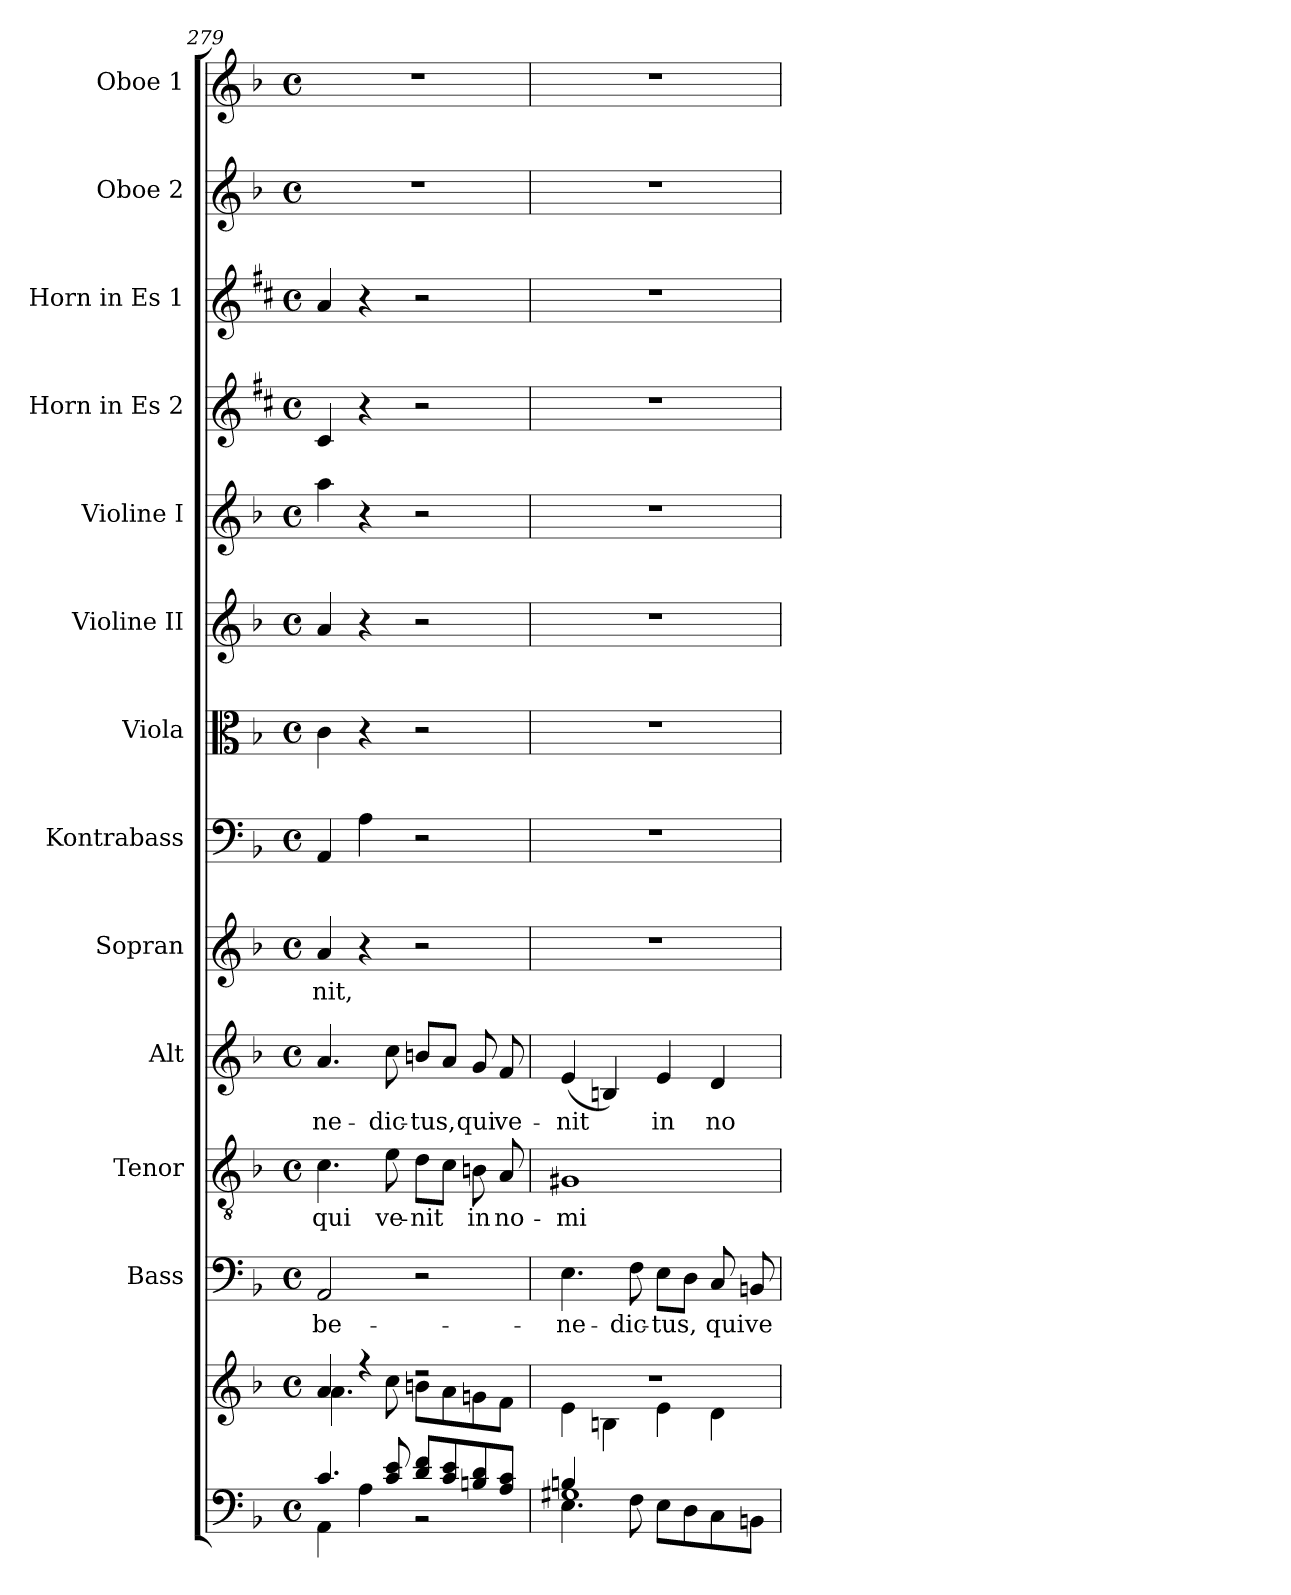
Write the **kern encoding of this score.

**kern	**kern	**kern	**text	**kern	**text	**kern	**text	**kern	**text	**kern	**kern	**kern	**kern	**kern	**kern	**kern	**kern
*part13	*part13	*part12	*part12	*part11	*part11	*part10	*part10	*part9	*part9	*part8	*part7	*part6	*part5	*part4	*part3	*part2	*part1
*staff14	*staff13	*staff12	*staff12	*staff11	*staff11	*staff10	*staff10	*staff9	*staff9	*staff8	*staff7	*staff6	*staff5	*staff4	*staff3	*staff2	*staff1
*	*	*I"Bass	*	*I"Tenor	*	*I"Alt	*	*I"Sopran	*	*I"Kontrabass	*I"Viola	*I"Violine II	*I"Violine I	*I"Horn in Es 2	*I"Horn in Es 1	*I"Oboe 2	*I"Oboe 1
*	*	*I'B.	*	*I'T.	*	*I'A.	*	*I'S.	*	*I'Kb.	*I'Vla.	*I'Vl. II	*I'Vl. I	*I'Hr. 2	*I'Hr. 1	*I'Ob. 2	*I'Ob. 1
*clefF4	*clefG2	*clefF4	*	*clefGv2	*	*clefG2	*	*clefG2	*	*clefF4	*clefC3	*clefG2	*clefG2	*clefG2	*clefG2	*clefG2	*clefG2
*	*	*	*	*	*	*	*	*	*	*ITrd7c12	*	*	*	*ITrd5c9	*ITrd5c9	*	*
*k[b-]	*k[b-]	*k[b-]	*	*k[b-]	*	*k[b-]	*	*k[b-]	*	*k[b-]	*k[b-]	*k[b-]	*k[b-]	*k[b-]	*k[b-]	*k[b-]	*k[b-]
*F:	*F:	*F:	*	*F:	*	*F:	*	*F:	*	*F:	*F:	*F:	*F:	*F:	*F:	*F:	*F:
*M4/4	*M4/4	*M4/4	*	*M4/4	*	*M4/4	*	*M4/4	*	*M4/4	*M4/4	*M4/4	*M4/4	*M4/4	*M4/4	*M4/4	*M4/4
*met(c)	*met(c)	*met(c)	*	*met(c)	*	*met(c)	*	*met(c)	*	*met(c)	*met(c)	*met(c)	*met(c)	*met(c)	*met(c)	*met(c)	*met(c)
=279	=279	=279	=279	=279	=279	=279	=279	=279	=279	=279	=279	=279	=279	=279	=279	=279	=279
*^	*^	*	*	*	*	*	*	*	*	*	*	*	*	*	*	*	*
!	!	!	!	!	!LO:LY:b	!	!LO:LY:b	!	!LO:LY:b	!	!LO:LY:b	!	!	!	!	!	!	!	!
4.c/	4AA\	4a/	4.a\	2AA/	be-	4.c\	qui	4.a/	-ne-	4a/	-nit,	4AAA/	4c\	4a/	4aa\	4E/	4c/	1r	1r
.	4A\	4rff	.	.	.	.	.	.	.	4r	.	4AA\	4r	4r	4r	4r	4r	.	.
!	!	!	!	!	!	!	!LO:LY:b	!	!LO:LY:b	!	!	!	!	!	!	!	!	!	!
8c/ 8e/	.	.	8cc\	.	.	8e\	ve-	8cc\	-dic-	.	.	.	.	.	.	.	.	.	.
!	!	!	!	!	!	!	!LO:LY:b	!	!LO:LY:b	!	!	!	!	!	!	!	!	!	!
8d/ 8f/L	2r	2rdd	8bn\L	2r	.	8d\L	-nit	8bn/L	-tus,	2r	.	2r	2r	2r	2r	2r	2r	.	.
8c/ 8e/	.	.	8a\	.	.	8c\J	.	8a/J	.	.	.	.	.	.	.	.	.	.	.
!	!	!	!	!	!	!	!LO:LY:b	!	!LO:LY:b	!	!	!	!	!	!	!	!	!	!
8Bn/ 8d/	.	.	8gn\	.	.	8Bn\	in	8g/	qui	.	.	.	.	.	.	.	.	.	.
!	!	!	!	!	!	!	!LO:LY:b	!	!LO:LY:b	!	!	!	!	!	!	!	!	!	!
8A/ 8c/J	.	.	8f\J	.	.	8A/	no-	8f/	ve-	.	.	.	.	.	.	.	.	.	.
!!LO:PB:g=z
=280	=280	=280	=280	=280	=280	=280	=280	=280	=280	=280	=280	=280	=280	=280	=280	=280	=280	=280	=280
*	*^	*	*	*	*	*	*	*	*	*	*	*	*	*	*	*	*	*	*
!	!	!	!	!	!	!LO:LY:b	!	!LO:LY:b	!	!LO:LY:b	!	!	!	!	!	!	!	!	!	!
4Bn/	4.E\	1G#X	1r	4e\	4.E\	-ne-	1G#X	-mi-	(<4e/	-nit	1r	.	1r	1r	1r	1r	1r	1r	1r	1r
2.ryy	.	.	.	4Bn\	.	.	.	.	4Bn/)	.	.	.	.	.	.	.	.	.	.	.
!	!	!	!	!	!	!LO:LY:b	!	!	!	!	!	!	!	!	!	!	!	!	!	!
.	8F\	.	.	.	8F\	-dic-	.	.	.	.	.	.	.	.	.	.	.	.	.	.
!	!	!	!	!	!	!LO:LY:b	!	!	!	!LO:LY:b	!	!	!	!	!	!	!	!	!	!
.	8E\L	.	.	4e\	8E\L	-tus,	.	.	4e/	in	.	.	.	.	.	.	.	.	.	.
.	8D\	.	.	.	8D\J	.	.	.	.	.	.	.	.	.	.	.	.	.	.	.
!	!	!	!	!	!	!LO:LY:b	!	!	!	!LO:LY:b	!	!	!	!	!	!	!	!	!	!
.	8C\	.	.	4d\	8C/	qui	.	.	4d/	no-	.	.	.	.	.	.	.	.	.	.
!	!	!	!	!	!	!LO:LY:b	!	!	!	!	!	!	!	!	!	!	!	!	!	!
.	8BBn\J	.	.	.	8BBn/	ve-	.	.	.	.	.	.	.	.	.	.	.	.	.	.
*v	*v	*v	*	*	*	*	*	*	*	*	*	*	*	*	*	*	*	*	*	*
*	*v	*v	*	*	*	*	*	*	*	*	*	*	*	*	*	*	*	*
=	=	=	=	=	=	=	=	=	=	=	=	=	=	=	=	=	=
*-	*-	*-	*-	*-	*-	*-	*-	*-	*-	*-	*-	*-	*-	*-	*-	*-	*-
